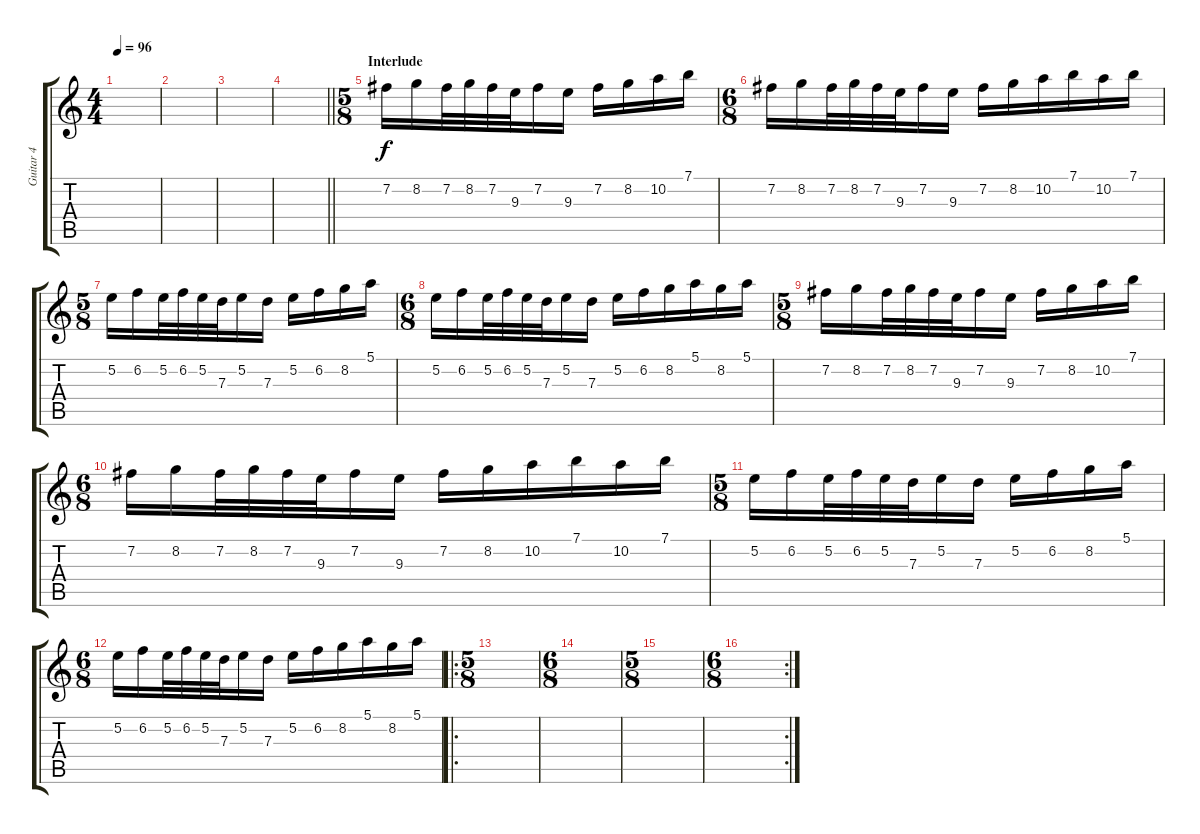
\track ("Guitar 4" "Guitar 4") {instrument distortionguitar}
\staff {score tabs}
\tuning (E4 B3 G3 D3 A2 D2) {hide}
\ts (4 4)
\tempo 96
\clef g2
\ks c
|
|
|
\barLineRight lightlight
|
\ts (5 8)
\section ("" "Interlude")
7.2.16 8.2.16 7.2.32 8.2.32 7.2.32 9.3.32 7.2.16 9.3.16 7.2.16 8.2.16 10.2.16 7.1.16 |
\ts (6 8)
7.2.16 8.2.16 7.2.32 8.2.32 7.2.32 9.3.32 7.2.16 9.3.16 7.2.16 8.2.16 10.2.16 7.1.16 10.2.16 7.1.16 |
\ts (5 8)
5.2.16 6.2.16 5.2.32 6.2.32 5.2.32 7.3.32 5.2.16 7.3.16 5.2.16 6.2.16 8.2.16 5.1.16 |
\ts (6 8)
5.2.16 6.2.16 5.2.32 6.2.32 5.2.32 7.3.32 5.2.16 7.3.16 5.2.16 6.2.16 8.2.16 5.1.16 8.2.16 5.1.16 |
\ts (5 8)
7.2.16 8.2.16 7.2.32 8.2.32 7.2.32 9.3.32 7.2.16 9.3.16 7.2.16 8.2.16 10.2.16 7.1.16 |
\ts (6 8)
7.2.16 8.2.16 7.2.32 8.2.32 7.2.32 9.3.32 7.2.16 9.3.16 7.2.16 8.2.16 10.2.16 7.1.16 10.2.16 7.1.16 |
\ts (5 8)
5.2.16 6.2.16 5.2.32 6.2.32 5.2.32 7.3.32 5.2.16 7.3.16 5.2.16 6.2.16 8.2.16 5.1.16 |
\ts (6 8)
5.2.16 6.2.16 5.2.32 6.2.32 5.2.32 7.3.32 5.2.16 7.3.16 5.2.16 6.2.16 8.2.16 5.1.16 8.2.16 5.1.16 |
\ro
\ts (5 8)
|
\ts (6 8)
|
\ts (5 8)
|
\rc 2
\ts (6 8)
